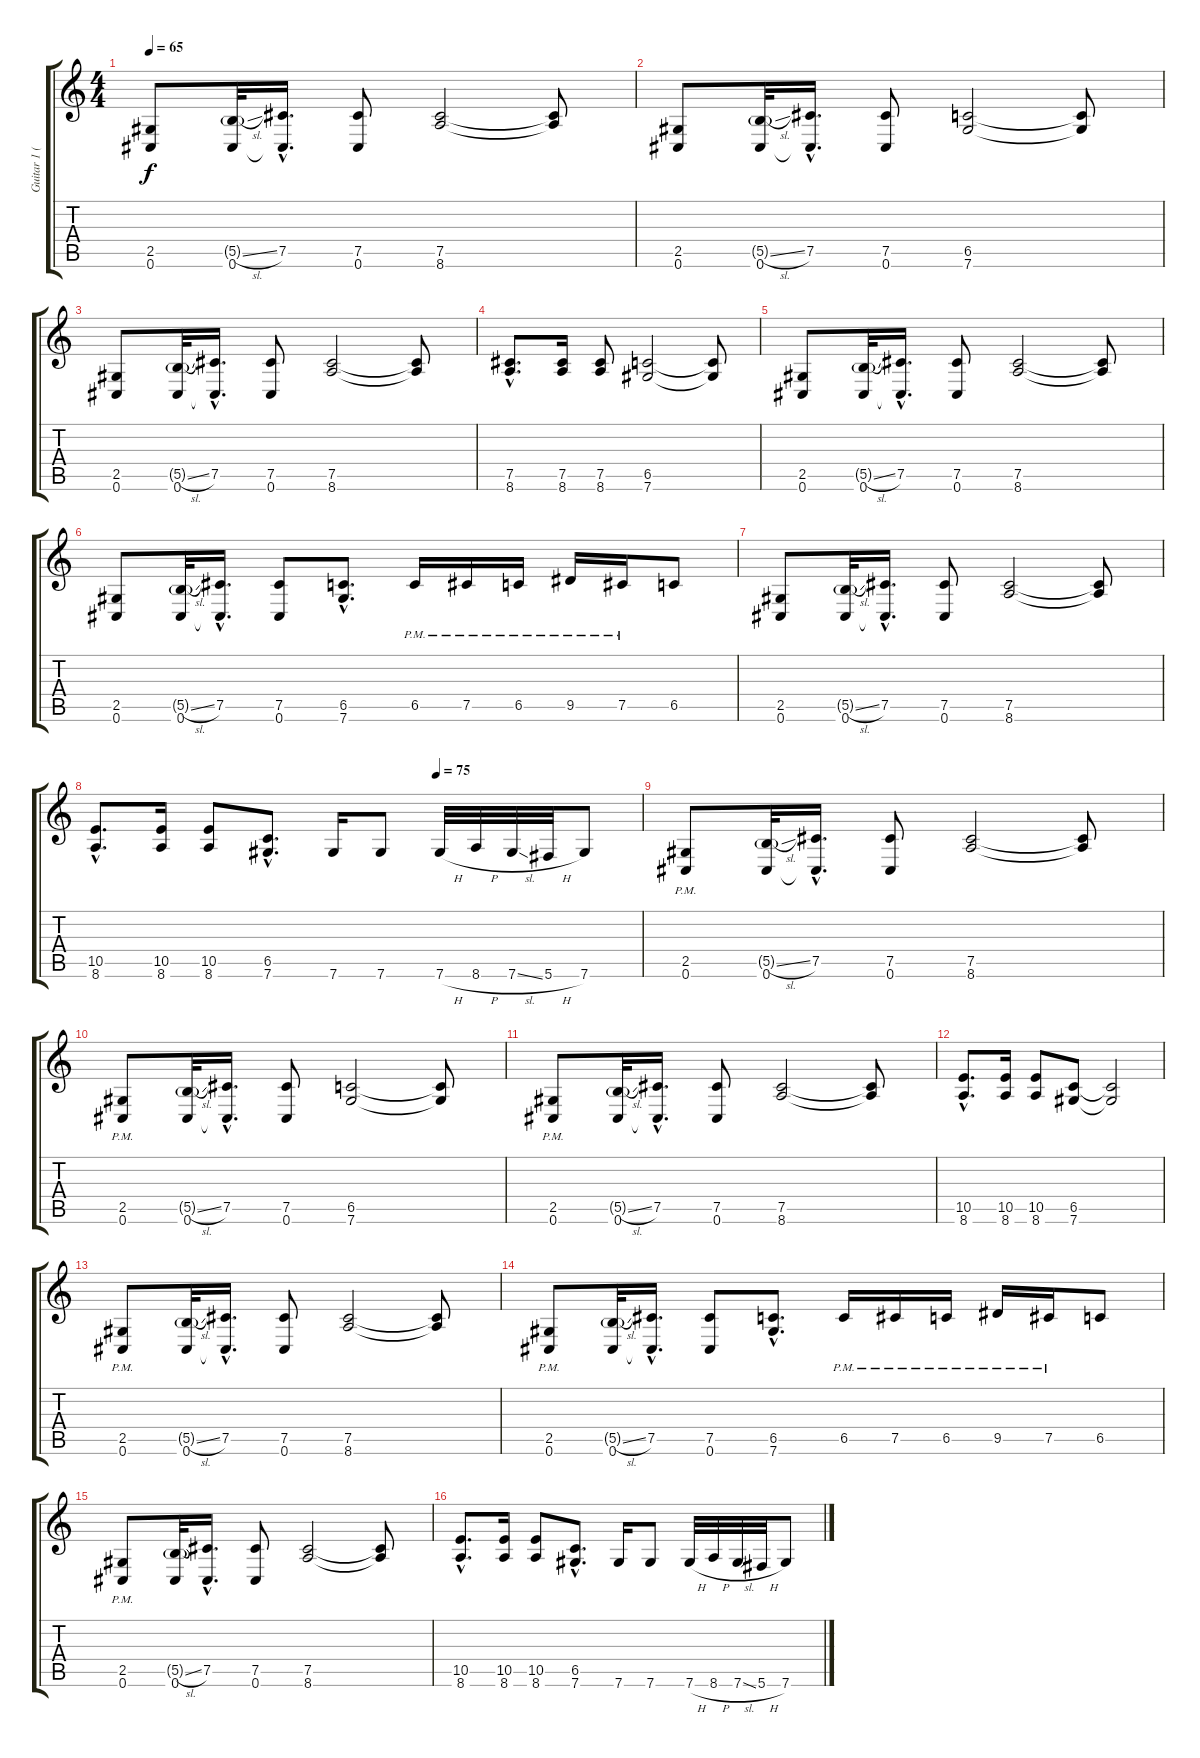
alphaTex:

\track ("Guitar 1 (Distortion)" "Guitar 1 (") {instrument distortionguitar}
\staff {score tabs}
\tuning (Db4 Ab3 E3 B2 Gb2 Db2) {hide}
\ts (4 4)
\tempo 65
\clef g2
\ks c
(2.5 0.6).8{dy f} (5.5{sl g} 0.6).32 (7.5{hac} 0.6{hac t}).16{d} (7.5 0.6).8 (7.5 8.6).2 (7.5{t} 8.6{t}).8 |
(2.5 0.6).8 (5.5{sl g} 0.6).32 (7.5{hac} 0.6{hac t}).16{d} (7.5 0.6).8 (6.5 7.6).2 (6.5{t} 7.6{t}).8 |
(2.5 0.6).8 (5.5{sl g} 0.6).32 (7.5{hac} 0.6{hac t}).16{d} (7.5 0.6).8 (7.5 8.6).2 (7.5{t} 8.6{t}).8 |
(7.5{hac} 8.6{hac}).8{d} (7.5 8.6).16 (7.5 8.6).8 (6.5 7.6).2 (6.5{t} 7.6{t}).8 |
(2.5 0.6).8 (5.5{sl g} 0.6).32 (7.5{hac} 0.6{hac t}).16{d} (7.5 0.6).8 (7.5 8.6).2 (7.5{t} 8.6{t}).8 |
(2.5 0.6).8 (5.5{sl g} 0.6).32 (7.5{hac} 0.6{hac t}).16{d} (7.5 0.6).8 (6.5{hac} 7.6{hac}).8{d} 6.5{pm}.16 7.5{pm}.16 6.5{pm}.16 9.5{pm}.16 7.5{pm}.16 6.5.8 |
(2.5 0.6).8 (5.5{sl g} 0.6).32 (7.5{hac} 0.6{hac t}).16{d} (7.5 0.6).8 (7.5 8.6).2 (7.5{t} 8.6{t}).8 |
\tempo (75 0.625)
(10.5{hac} 8.6{hac}).8{d} (10.5 8.6).16 (10.5 8.6).8 (6.5{hac} 7.6{hac}).8{d} 7.6.16 7.6.8 7.6{h}.32 8.6{h}.32 7.6{sl}.32 5.6{h}.32 7.6.8 |
(2.5{pm} 0.6{pm}).8 (5.5{sl g} 0.6).32 (7.5{hac} 0.6{hac t}).16{d} (7.5 0.6).8 (7.5 8.6).2 (7.5{t} 8.6{t}).8 |
(2.5{pm} 0.6{pm}).8 (5.5{sl g} 0.6).32 (7.5{hac} 0.6{hac t}).16{d} (7.5 0.6).8 (6.5 7.6).2 (6.5{t} 7.6{t}).8 |
(2.5{pm} 0.6{pm}).8 (5.5{sl g} 0.6).32 (7.5{hac} 0.6{hac t}).16{d} (7.5 0.6).8 (7.5 8.6).2 (7.5{t} 8.6{t}).8 |
(10.5{hac} 8.6{hac}).8{d} (10.5 8.6).16 (10.5 8.6).8 (6.5 7.6).8 (6.5{t} 7.6{t}).2 |
(2.5{pm} 0.6{pm}).8 (5.5{sl g} 0.6).32 (7.5{hac} 0.6{hac t}).16{d} (7.5 0.6).8 (7.5 8.6).2 (7.5{t} 8.6{t}).8 |
(2.5{pm} 0.6{pm}).8 (5.5{sl g} 0.6).32 (7.5{hac} 0.6{hac t}).16{d} (7.5 0.6).8 (6.5{hac} 7.6{hac}).8{d} 6.5{pm}.16 7.5{pm}.16 6.5{pm}.16 9.5{pm}.16 7.5{pm}.16 6.5.8 |
(2.5{pm} 0.6{pm}).8 (5.5{sl g} 0.6).32 (7.5{hac} 0.6{hac t}).16{d} (7.5 0.6).8 (7.5 8.6).2 (7.5{t} 8.6{t}).8 |
(10.5{hac} 8.6{hac}).8{d} (10.5 8.6).16 (10.5 8.6).8 (6.5{hac} 7.6{hac}).8{d} 7.6.16 7.6.8 7.6{h}.32 8.6{h}.32 7.6{sl}.32 5.6{h}.32 7.6.8
